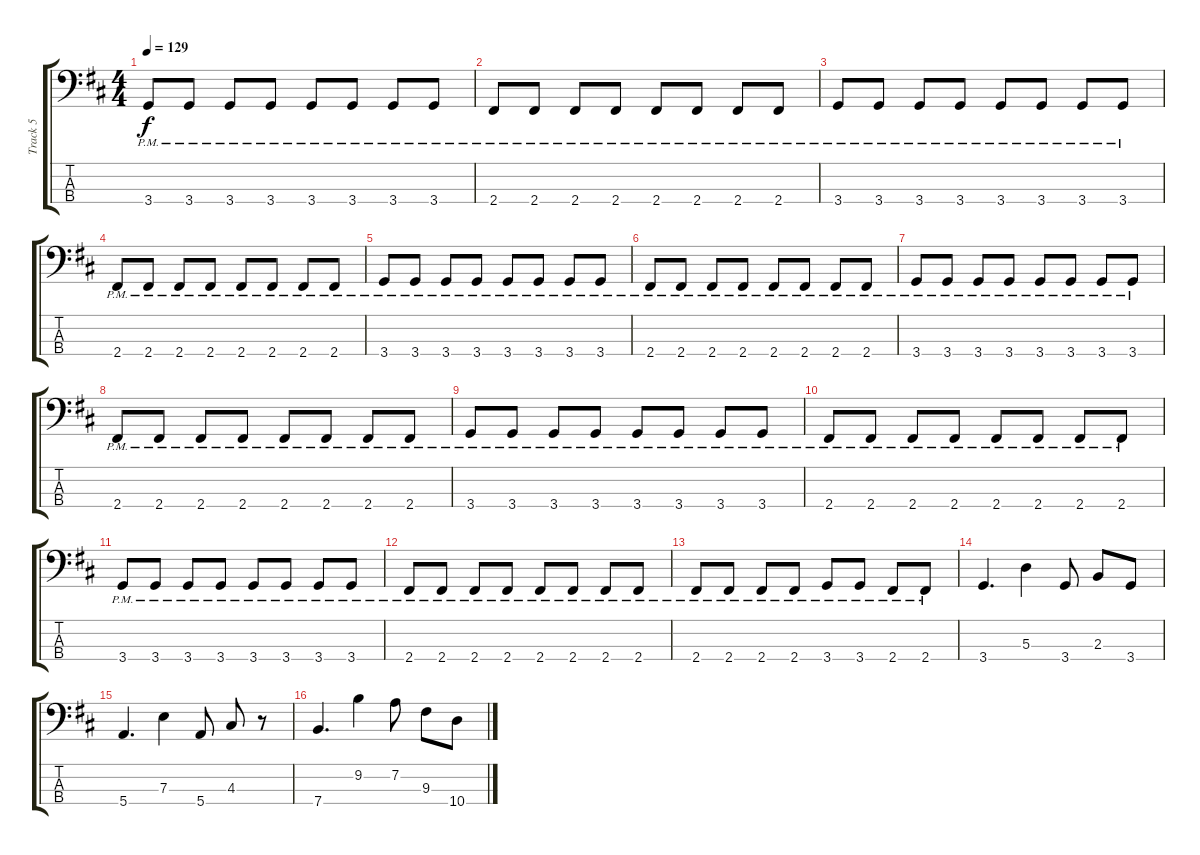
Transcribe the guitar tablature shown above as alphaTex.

\track ("Track 5" "Track 5") {instrument electricbasspick}
\staff {score tabs}
\tuning (G2 D2 A1 E1) {hide}
\ts (4 4)
\tempo 129
\clef f4
\ks bminor
3.4{pm}.8{dy f} 3.4{pm}.8 3.4{pm}.8 3.4{pm}.8 3.4{pm}.8 3.4{pm}.8 3.4{pm}.8 3.4{pm}.8 |
2.4{pm}.8 2.4{pm}.8 2.4{pm}.8 2.4{pm}.8 2.4{pm}.8 2.4{pm}.8 2.4{pm}.8 2.4{pm}.8 |
3.4{pm}.8 3.4{pm}.8 3.4{pm}.8 3.4{pm}.8 3.4{pm}.8 3.4{pm}.8 3.4{pm}.8 3.4{pm}.8 |
2.4{pm}.8 2.4{pm}.8 2.4{pm}.8 2.4{pm}.8 2.4{pm}.8 2.4{pm}.8 2.4{pm}.8 2.4{pm}.8 |
3.4{pm}.8 3.4{pm}.8 3.4{pm}.8 3.4{pm}.8 3.4{pm}.8 3.4{pm}.8 3.4{pm}.8 3.4{pm}.8 |
2.4{pm}.8 2.4{pm}.8 2.4{pm}.8 2.4{pm}.8 2.4{pm}.8 2.4{pm}.8 2.4{pm}.8 2.4{pm}.8 |
3.4{pm}.8 3.4{pm}.8 3.4{pm}.8 3.4{pm}.8 3.4{pm}.8 3.4{pm}.8 3.4{pm}.8 3.4{pm}.8 |
2.4{pm}.8 2.4{pm}.8 2.4{pm}.8 2.4{pm}.8 2.4{pm}.8 2.4{pm}.8 2.4{pm}.8 2.4{pm}.8 |
3.4{pm}.8 3.4{pm}.8 3.4{pm}.8 3.4{pm}.8 3.4{pm}.8 3.4{pm}.8 3.4{pm}.8 3.4{pm}.8 |
2.4{pm}.8 2.4{pm}.8 2.4{pm}.8 2.4{pm}.8 2.4{pm}.8 2.4{pm}.8 2.4{pm}.8 2.4{pm}.8 |
3.4{pm}.8 3.4{pm}.8 3.4{pm}.8 3.4{pm}.8 3.4{pm}.8 3.4{pm}.8 3.4{pm}.8 3.4{pm}.8 |
2.4{pm}.8 2.4{pm}.8 2.4{pm}.8 2.4{pm}.8 2.4{pm}.8 2.4{pm}.8 2.4{pm}.8 2.4{pm}.8 |
2.4{pm}.8 2.4{pm}.8 2.4{pm}.8 2.4{pm}.8 3.4{pm}.8 3.4{pm}.8 2.4{pm}.8 2.4{pm}.8 |
3.4.4{d} 5.3.4 3.4.8 2.3.8 3.4.8 |
5.4.4{d} 7.3.4 5.4.8 4.3.8 r.8 |
7.4.4{d} 9.2.4 7.2.8 9.3.8 10.4.8
